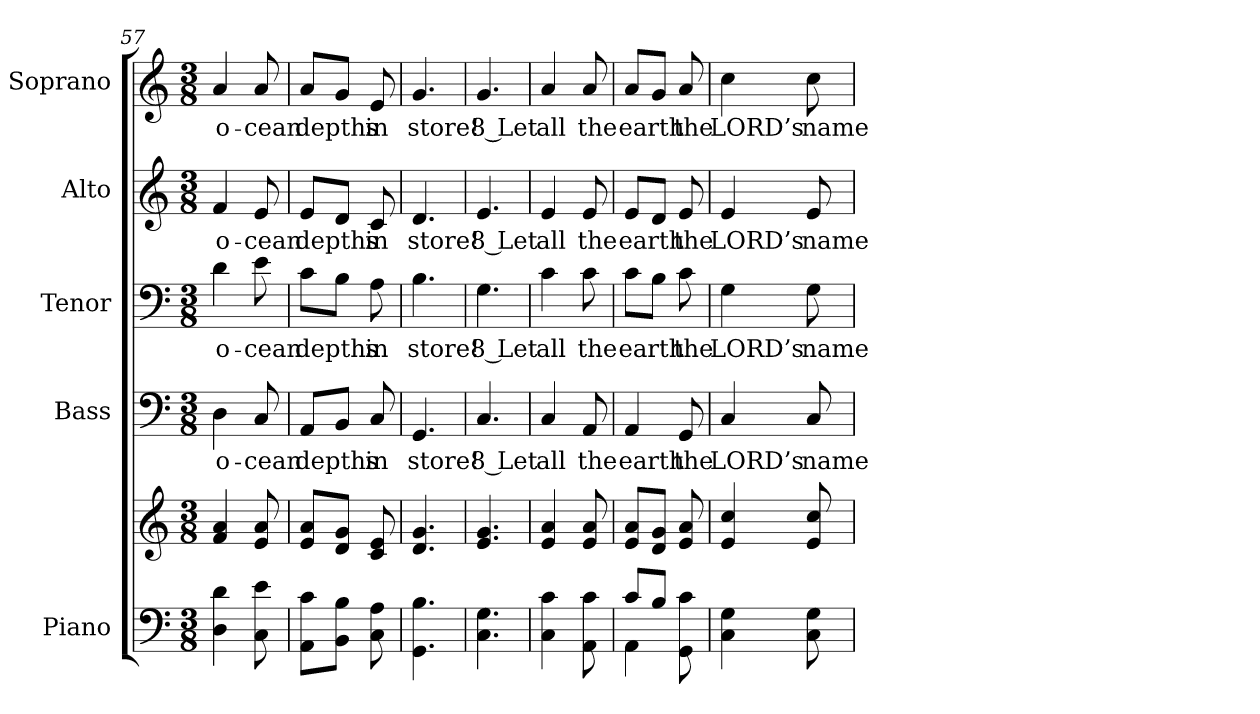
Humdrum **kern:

**kern	**kern	**kern	**text	**kern	**text	**kern	**text	**kern	**text
*part5	*part5	*part4	*part4	*part3	*part3	*part2	*part2	*part1	*part1
*staff6	*staff5	*staff4	*staff4	*staff3	*staff3	*staff2	*staff2	*staff1	*staff1
*I"Piano	*	*I"Bass	*	*I"Tenor	*	*I"Alto	*	*I"Soprano	*
*I'Pno.	*	*I'B.	*	*I'T.	*	*I'A.	*	*I'S.	*
!!LO:PB:g=z
*clefF4	*clefG2	*clefF4	*	*clefF4	*	*clefG2	*	*clefG2	*
*k[]	*k[]	*k[]	*	*k[]	*	*k[]	*	*k[]	*
*C:	*C:	*C:	*	*C:	*	*C:	*	*C:	*
*M3/8	*M3/8	*M3/8	*	*M3/8	*	*M3/8	*	*M3/8	*
=57	=57	=57	=57	=57	=57	=57	=57	=57	=57
!	!	!	!LO:LY:b:color=#000000	!	!	!	!	!	!
!	!	!	!	!	!LO:LY:b:color=#000000	!	!	!	!
!	!	!	!	!	!	!	!LO:LY:b:color=#000000	!	!
!	!	!	!	!	!	!	!	!	!LO:LY:b:color=#000000
4Di\ 4di	4fi/ 4ai	4Di\	o-	4di\	o-	4fi/	o-	4ai/	o-
!	!	!	!LO:LY:b:color=#000000	!	!	!	!	!	!
!	!	!	!	!	!LO:LY:b:color=#000000	!	!	!	!
!	!	!	!	!	!	!	!LO:LY:b:color=#000000	!	!
!	!	!	!	!	!	!	!	!	!LO:LY:b:color=#000000
8Ci\ 8ei	8ei/ 8ai	8Ci/	-cean	8ei\	-cean	8ei/	-cean	8ai/	-cean
=58	=58	=58	=58	=58	=58	=58	=58	=58	=58
!	!	!	!LO:LY:b:color=#000000	!	!	!	!	!	!
!	!	!	!	!	!LO:LY:b:color=#000000	!	!	!	!
!	!	!	!	!	!	!	!LO:LY:b:color=#000000	!	!
!	!	!	!	!	!	!	!	!	!LO:LY:b:color=#000000
8AAi\ 8ciL	8ei/ 8aiL	8AAi/L	depths	8ci\L	depths	8ei/L	depths	8ai/L	depths
8BBi\ 8BiJ	8di/ 8giJ	8BBi/J	.	8Bi\J	.	8di/J	.	8gi/J	.
!	!	!	!LO:LY:b:color=#000000	!	!	!	!	!	!
!	!	!	!	!	!LO:LY:b:color=#000000	!	!	!	!
!	!	!	!	!	!	!	!LO:LY:b:color=#000000	!	!
!	!	!	!	!	!	!	!	!	!LO:LY:b:color=#000000
8Ci\ 8Ai	8ci/ 8ei	8Ci/	in	8Ai\	in	8ci/	in	8ei/	in
=59	=59	=59	=59	=59	=59	=59	=59	=59	=59
!	!	!	!LO:LY:b:color=#000000	!	!	!	!	!	!
!	!	!	!	!	!LO:LY:b:color=#000000	!	!	!	!
!	!	!	!	!	!	!	!LO:LY:b:color=#000000	!	!
!	!	!	!	!	!	!	!	!	!LO:LY:b:color=#000000
4.GGi\ 4.Bi	4.di/ 4.gi	4.GGi/	store!	4.Bi\	store!	4.di/	store!	4.gi/	store!
=60	=60	=60	=60	=60	=60	=60	=60	=60	=60
!	!	!	!LO:LY:b:color=#000000	!	!	!	!	!	!
!	!	!	!	!	!LO:LY:b:color=#000000	!	!	!	!
!	!	!	!	!	!	!	!LO:LY:b:color=#000000	!	!
!	!	!	!	!	!	!	!	!	!LO:LY:b:color=#000000
4.Ci\ 4.Gi	4.ei/ 4.gi	4.Ci/	8 Let	4.Gi\	8 Let	4.ei/	8 Let	4.gi/	8 Let
=61	=61	=61	=61	=61	=61	=61	=61	=61	=61
!	!	!	!LO:LY:b:color=#000000	!	!	!	!	!	!
!	!	!	!	!	!LO:LY:b:color=#000000	!	!	!	!
!	!	!	!	!	!	!	!LO:LY:b:color=#000000	!	!
!	!	!	!	!	!	!	!	!	!LO:LY:b:color=#000000
4Ci\ 4ci	4ei/ 4ai	4Ci/	all	4ci\	all	4ei/	all	4ai/	all
!	!	!	!LO:LY:b:color=#000000	!	!	!	!	!	!
!	!	!	!	!	!LO:LY:b:color=#000000	!	!	!	!
!	!	!	!	!	!	!	!LO:LY:b:color=#000000	!	!
!	!	!	!	!	!	!	!	!	!LO:LY:b:color=#000000
8AAi\ 8ci	8ei/ 8ai	8AAi/	the	8ci\	the	8ei/	the	8ai/	the
=62	=62	=62	=62	=62	=62	=62	=62	=62	=62
*^	*	*	*	*	*	*	*	*	*
!	!	!	!	!LO:LY:b:color=#000000	!	!	!	!	!	!
!	!	!	!	!	!	!LO:LY:b:color=#000000	!	!	!	!
!	!	!	!	!	!	!	!	!LO:LY:b:color=#000000	!	!
!	!	!	!	!	!	!	!	!	!	!LO:LY:b:color=#000000
8ci/L	4AAi\	8ei/ 8aiL	4AAi/	earth	8ci\L	earth	8ei/L	earth	8ai/L	earth
8Bi/J	.	8di/ 8giJ	.	.	8Bi\J	.	8di/J	.	8gi/J	.
!	!	!	!	!LO:LY:b:color=#000000	!	!	!	!	!	!
!	!	!	!	!	!	!LO:LY:b:color=#000000	!	!	!	!
!	!	!	!	!	!	!	!	!LO:LY:b:color=#000000	!	!
!	!	!	!	!	!	!	!	!	!	!LO:LY:b:color=#000000
8GGi\ 8ci	8ryy	8ei/ 8ai	8GGi/	the	8ci\	the	8ei/	the	8ai/	the
*v	*v	*	*	*	*	*	*	*	*	*
=63	=63	=63	=63	=63	=63	=63	=63	=63	=63
*^	*	*	*	*	*	*	*	*	*
!	!	!	!	!LO:LY:b:color=#000000	!	!	!	!	!	!
*v	*v	*	*	*	*	*	*	*	*	*
*^	*	*	*	*	*	*	*	*	*
!	!	!	!	!	!	!LO:LY:b:color=#000000	!	!	!	!
*v	*v	*	*	*	*	*	*	*	*	*
*^	*	*	*	*	*	*	*	*	*
!	!	!	!	!	!	!	!	!LO:LY:b:color=#000000	!	!
*v	*v	*	*	*	*	*	*	*	*	*
*^	*	*	*	*	*	*	*	*	*
!	!	!	!	!	!	!	!	!	!	!LO:LY:b:color=#000000
*v	*v	*	*	*	*	*	*	*	*	*
4Ci\ 4Gi	4ei/ 4cci	4Ci/	LORD’s	4Gi\	LORD’s	4ei/	LORD’s	4cci\	LORD’s
!	!	!	!LO:LY:b:color=#000000	!	!	!	!	!	!
!	!	!	!	!	!LO:LY:b:color=#000000	!	!	!	!
!	!	!	!	!	!	!	!LO:LY:b:color=#000000	!	!
!	!	!	!	!	!	!	!	!	!LO:LY:b:color=#000000
8Ci\ 8Gi	8ei/ 8cci	8Ci/	name	8Gi\	name	8ei/	name	8cci\	name
=	=	=	=	=	=	=	=	=	=
*-	*-	*-	*-	*-	*-	*-	*-	*-	*-
